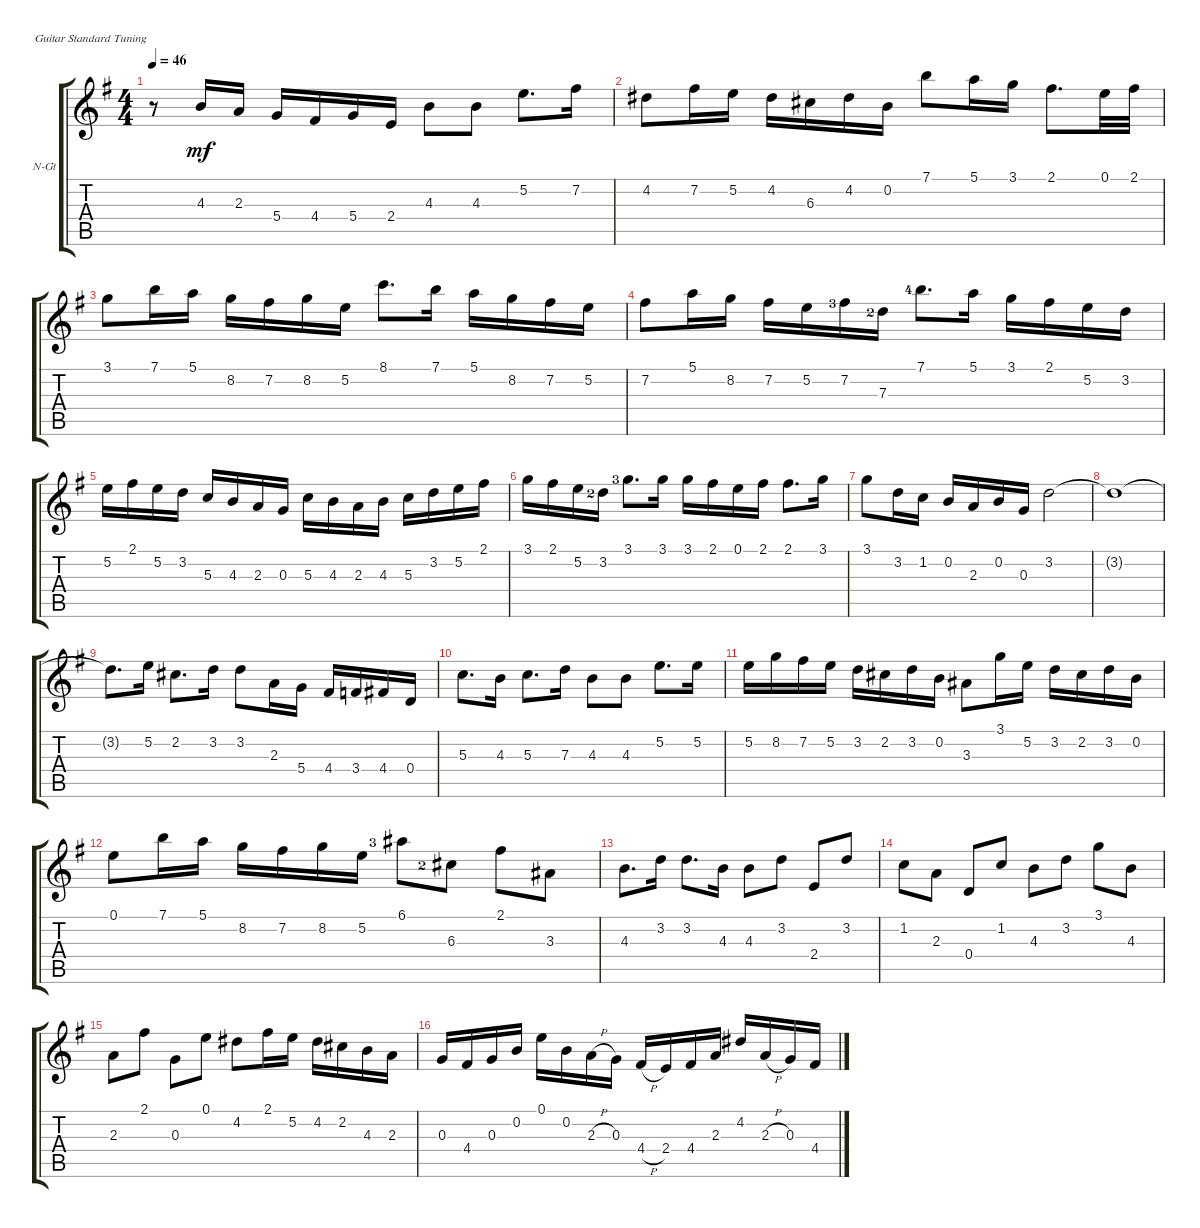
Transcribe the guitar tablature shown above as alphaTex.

\bracketExtendMode groupsimilarinstruments
\firstSystemTrackNameOrientation horizontal
\otherSystemsTrackNameOrientation horizontal
\track ("Guitar 1" "N-Gt") {instrument acousticguitarnylon}
\staff {score tabs}
\tuning (E4 B3 G3 D3 A2 E2)
\ts (4 4)
\tempo 46
\clef g2
\scale
0.513944
\ks eminor
r.8{dy mf instrument acousticguitarnylon} 4.3.16 2.3.16 5.4.16 4.4.16 5.4.16 2.4.16 4.3.8 4.3.8 5.2.8{d} 7.2.16 |
\scale
0.243028 4.2.8 7.2.16 5.2.16 4.2.16 6.3.16 4.2.16 0.2.16 7.1.8 5.1.16 3.1.16 2.1.8{d} 0.1.32 2.1.32 |
\scale
0.243028 3.1.8 7.1.16 5.1.16 8.2.16 7.2.16 8.2.16 5.2.16 8.1.8{d} 7.1.16 5.1.16 8.2.16 7.2.16 5.2.16 |
\scale
0.333333 7.2.8 5.1.16 8.2.16 7.2.16 5.2.16 7.2{lf 4}.16 7.3{lf 3}.16 7.1{lf 5}.8{d} 5.1.16 3.1.16 2.1.16 5.2.16 3.2.16 |
\scale
0.333333 5.2.16 2.1.16 5.2.16 3.2.16 5.3.16 4.3.16 2.3.16 0.3.16 5.3.16 4.3.16 2.3.16 4.3.16 5.3.16 3.2.16 5.2.16 2.1.16 |
\scale
0.333333 3.1.16 2.1.16 5.2.16 3.2{lf 3}.16 3.1{lf 4}.8{d} 3.1.16 3.1.16 2.1.16 0.1.16 2.1.16 2.1.8{d} 3.1.16 |
\scale
0.333333 3.1.8 3.2.16 1.2.16 0.2.16 2.3.16 0.2.16 0.3.16 3.2.2 |
\scale
0.333333 3.2{t}.1 |
\scale
0.333333 3.2{t}.8{d} 5.2.16 2.2.8{d} 3.2.16 3.2.8 2.3.16 5.4.16 4.4.16 3.4.16 4.4.16 0.4.16 |
\scale
0.333333 5.3.8{d} 4.3.16 5.3.8{d} 7.3.16 4.3.8 4.3.8 5.2.8{d} 5.2.16 |
\scale
0.333333 5.2.16 8.2.16 7.2.16 5.2.16 3.2.16 2.2.16 3.2.16 0.2.16 3.3.8 3.1.16 5.2.16 3.2.16 2.2.16 3.2.16 0.2.16 |
\scale
0.333333 0.1.8 7.1.16 5.1.16 8.2.16 7.2.16 8.2.16 5.2.16 6.1{lf 4}.8 6.3{lf 3}.8 2.1.8 3.3.8 |
\scale
0.333333 4.3.8{d} 3.2.16 3.2.8{d} 4.3.16 4.3.8 3.2.8 2.4.8 3.2.8 |
\scale
0.333333 1.2.8 2.3.8 0.4.8 1.2.8 4.3.8 3.2.8 3.1.8 4.3.8 |
\scale
0.333333 2.3.8 2.1.8 0.3.8 0.1.8 4.2.8 2.1.16 5.2.16 4.2.16 2.2.16 4.3.16 2.3.16 |
\scale
0.333333 0.3.16 4.4.16 0.3.16 0.2.16 0.1.16 0.2.16 2.3{h}.16 0.3.16 4.4{h}.16 2.4.16 4.4.16 2.3.16 4.2.16 2.3{h}.16 0.3.16 4.4.16
